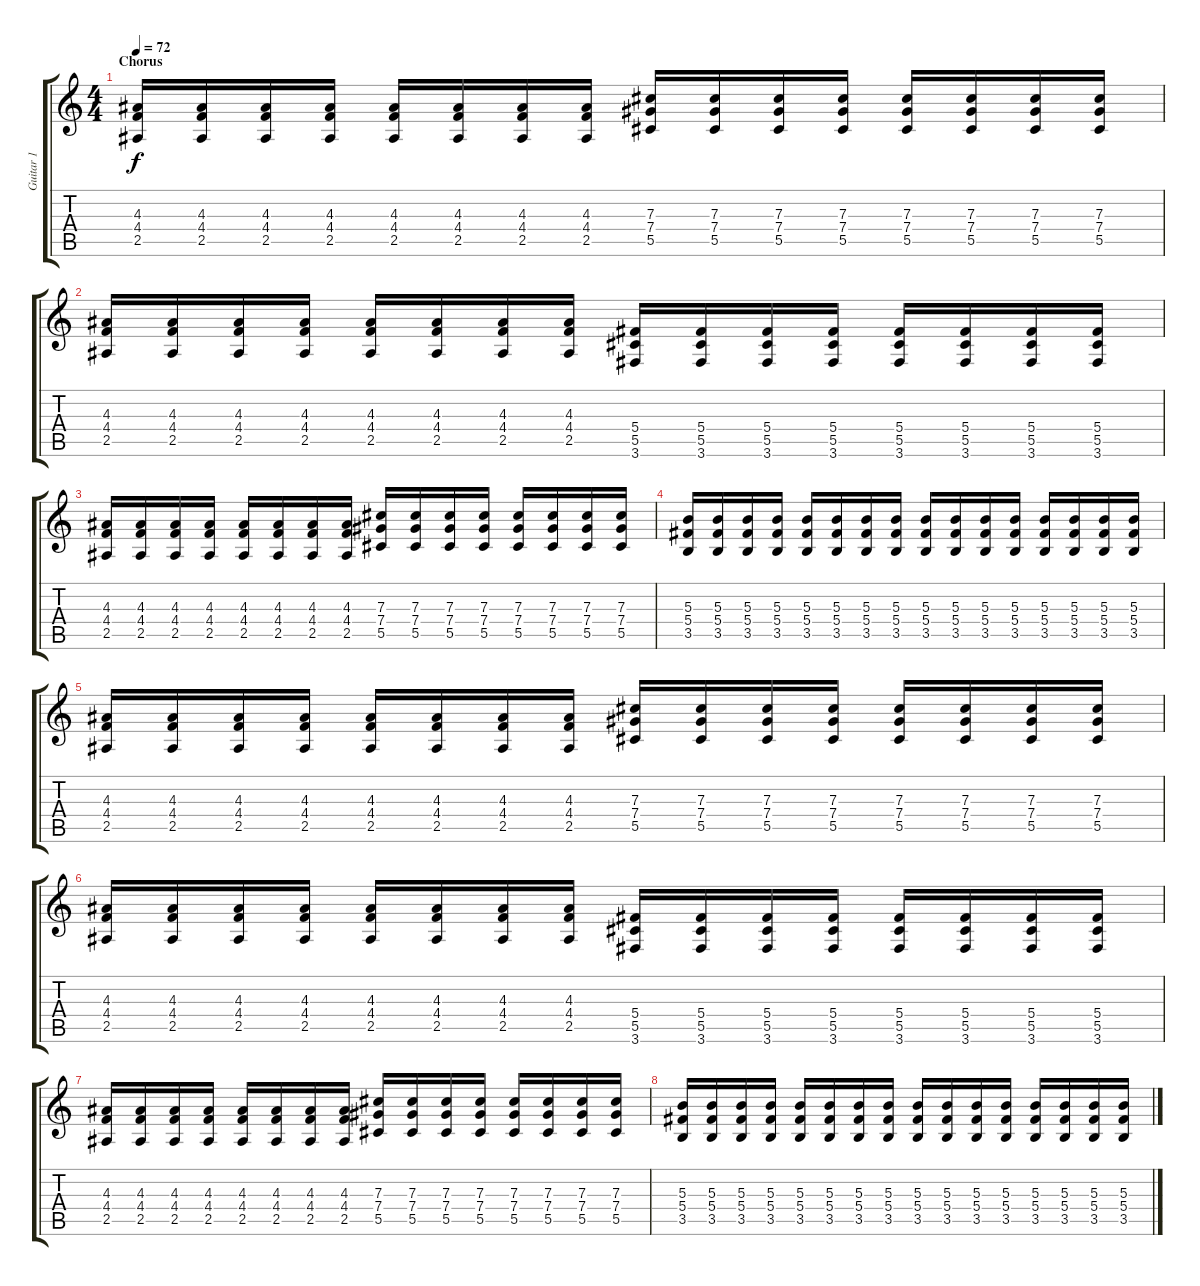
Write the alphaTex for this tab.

\track ("Guitar 1" "Guitar 1") {instrument distortionguitar}
\staff {score tabs}
\tuning (Eb4 Bb3 Gb3 Db3 Ab2 Eb2) {hide}
\ts (4 4)
\section ("" "Chorus")
\tempo 72
\clef g2
\ks c
(4.3 4.4 2.5).16{dy f} (4.3 4.4 2.5).16 (4.3 4.4 2.5).16 (4.3 4.4 2.5).16 (4.3 4.4 2.5).16 (4.3 4.4 2.5).16 (4.3 4.4 2.5).16 (4.3 4.4 2.5).16 (7.3 7.4 5.5).16 (7.3 7.4 5.5).16 (7.3 7.4 5.5).16 (7.3 7.4 5.5).16 (7.3 7.4 5.5).16 (7.3 7.4 5.5).16 (7.3 7.4 5.5).16 (7.3 7.4 5.5).16 |
(4.3 4.4 2.5).16 (4.3 4.4 2.5).16 (4.3 4.4 2.5).16 (4.3 4.4 2.5).16 (4.3 4.4 2.5).16 (4.3 4.4 2.5).16 (4.3 4.4 2.5).16 (4.3 4.4 2.5).16 (5.4 5.5 3.6).16 (5.4 5.5 3.6).16 (5.4 5.5 3.6).16 (5.4 5.5 3.6).16 (5.4 5.5 3.6).16 (5.4 5.5 3.6).16 (5.4 5.5 3.6).16 (5.4 5.5 3.6).16 |
(4.3 4.4 2.5).16 (4.3 4.4 2.5).16 (4.3 4.4 2.5).16 (4.3 4.4 2.5).16 (4.3 4.4 2.5).16 (4.3 4.4 2.5).16 (4.3 4.4 2.5).16 (4.3 4.4 2.5).16 (7.3 7.4 5.5).16 (7.3 7.4 5.5).16 (7.3 7.4 5.5).16 (7.3 7.4 5.5).16 (7.3 7.4 5.5).16 (7.3 7.4 5.5).16 (7.3 7.4 5.5).16 (7.3 7.4 5.5).16 |
(5.3 5.4 3.5).16 (5.3 5.4 3.5).16 (5.3 5.4 3.5).16 (5.3 5.4 3.5).16 (5.3 5.4 3.5).16 (5.3 5.4 3.5).16 (5.3 5.4 3.5).16 (5.3 5.4 3.5).16 (5.3 5.4 3.5).16 (5.3 5.4 3.5).16 (5.3 5.4 3.5).16 (5.3 5.4 3.5).16 (5.3 5.4 3.5).16 (5.3 5.4 3.5).16 (5.3 5.4 3.5).16 (5.3 5.4 3.5).16 |
(4.3 4.4 2.5).16 (4.3 4.4 2.5).16 (4.3 4.4 2.5).16 (4.3 4.4 2.5).16 (4.3 4.4 2.5).16 (4.3 4.4 2.5).16 (4.3 4.4 2.5).16 (4.3 4.4 2.5).16 (7.3 7.4 5.5).16 (7.3 7.4 5.5).16 (7.3 7.4 5.5).16 (7.3 7.4 5.5).16 (7.3 7.4 5.5).16 (7.3 7.4 5.5).16 (7.3 7.4 5.5).16 (7.3 7.4 5.5).16 |
(4.3 4.4 2.5).16 (4.3 4.4 2.5).16 (4.3 4.4 2.5).16 (4.3 4.4 2.5).16 (4.3 4.4 2.5).16 (4.3 4.4 2.5).16 (4.3 4.4 2.5).16 (4.3 4.4 2.5).16 (5.4 5.5 3.6).16 (5.4 5.5 3.6).16 (5.4 5.5 3.6).16 (5.4 5.5 3.6).16 (5.4 5.5 3.6).16 (5.4 5.5 3.6).16 (5.4 5.5 3.6).16 (5.4 5.5 3.6).16 |
(4.3 4.4 2.5).16 (4.3 4.4 2.5).16 (4.3 4.4 2.5).16 (4.3 4.4 2.5).16 (4.3 4.4 2.5).16 (4.3 4.4 2.5).16 (4.3 4.4 2.5).16 (4.3 4.4 2.5).16 (7.3 7.4 5.5).16 (7.3 7.4 5.5).16 (7.3 7.4 5.5).16 (7.3 7.4 5.5).16 (7.3 7.4 5.5).16 (7.3 7.4 5.5).16 (7.3 7.4 5.5).16 (7.3 7.4 5.5).16 |
(5.3 5.4 3.5).16 (5.3 5.4 3.5).16 (5.3 5.4 3.5).16 (5.3 5.4 3.5).16 (5.3 5.4 3.5).16 (5.3 5.4 3.5).16 (5.3 5.4 3.5).16 (5.3 5.4 3.5).16 (5.3 5.4 3.5).16 (5.3 5.4 3.5).16 (5.3 5.4 3.5).16 (5.3 5.4 3.5).16 (5.3 5.4 3.5).16 (5.3 5.4 3.5).16 (5.3 5.4 3.5).16 (5.3 5.4 3.5).16
